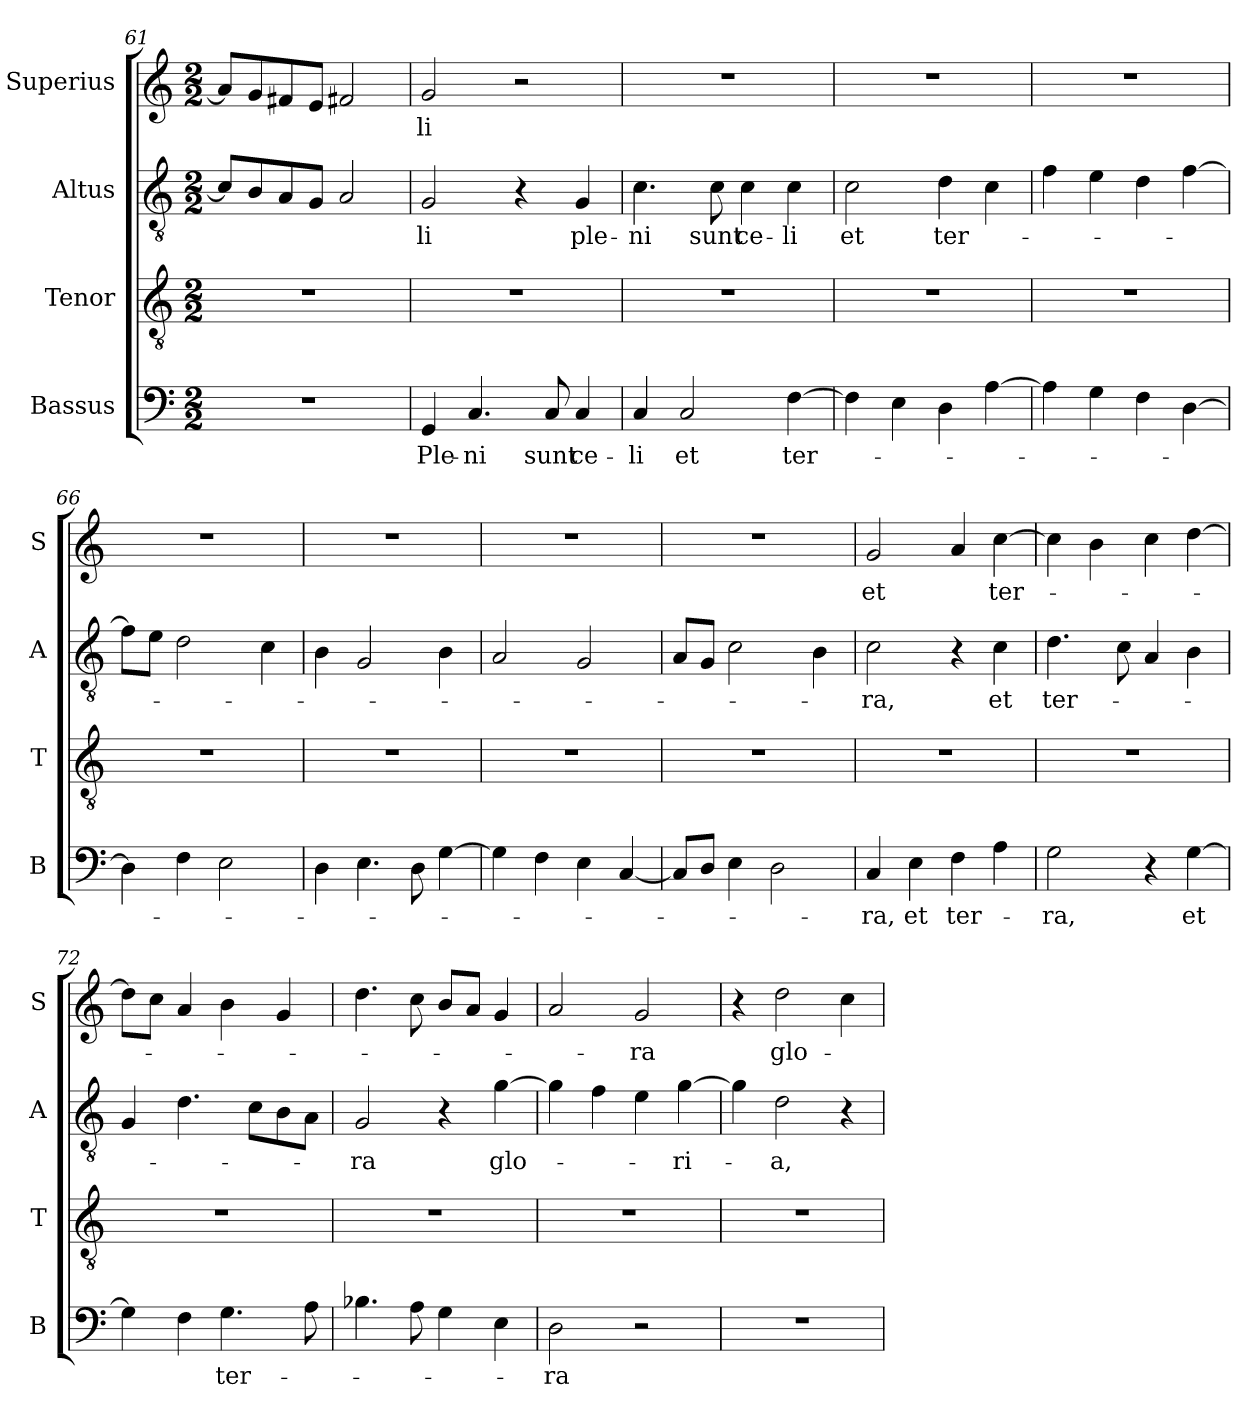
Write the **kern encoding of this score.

**kern	**text	**kern	**kern	**text	**kern	**text
*part4	*part4	*part3	*part2	*part2	*part1	*part1
*staff4	*staff4	*staff3	*staff2	*staff2	*staff1	*staff1
*I"Bassus	*	*I"Tenor	*I"Altus	*	*I"Superius	*
*I'B	*	*I'T	*I'A	*	*I'S	*
*clefF4	*	*clefGv2	*clefGv2	*	*clefG2	*
*M2/2	*	*M2/2	*M2/2	*	*M2/2	*
=61	=61	=61	=61	=61	=61	=61
1r	.	1r	8cL]	.	8aL]	.
.	.	.	8B	.	8g	.
.	.	.	8A	.	8f#X	.
.	.	.	8GJ	.	8eJ	.
.	.	.	2A	.	2f#X	.
=62	=62	=62	=62	=62	=62	=62
!	!LO:LY:i	!	!	!LO:LY:i	!	!LO:LY:i
4GG	Ple-	1r	2G	-li	2g	-li
!	!LO:LY:i	!	!	!	!	!
4.C	-ni	.	.	.	.	.
.	.	.	4r	.	2r	.
!	!LO:LY:i	!	!	!	!	!
8C	sunt	.	.	.	.	.
!	!	!	!	!LO:LY:i	!	!
4C	ce-	.	4G	ple-	.	.
=63	=63	=63	=63	=63	=63	=63
!	!	!	!	!LO:LY:i	!	!
4C	-li	1r	4.c	-ni	1r	.
2C	et	.	.	.	.	.
!	!	!	!	!LO:LY:i	!	!
.	.	.	8c	sunt	.	.
.	.	.	4c	ce-	.	.
[4F	ter-	.	4c	-li	.	.
=64	=64	=64	=64	=64	=64	=64
4F]	.	1r	2c	et	1r	.
4E	.	.	.	.	.	.
4D	.	.	4d	ter-	.	.
[4A	.	.	4c	.	.	.
=65	=65	=65	=65	=65	=65	=65
4A]	.	1r	4f	.	1r	.
4G	.	.	4e	.	.	.
4F	.	.	4d	.	.	.
[4D	.	.	[4f	.	.	.
=66	=66	=66	=66	=66	=66	=66
4D]	.	1r	8fL]	.	1r	.
.	.	.	8eJ	.	.	.
4F	.	.	2d	.	.	.
2E	.	.	.	.	.	.
.	.	.	4c	.	.	.
=67	=67	=67	=67	=67	=67	=67
4D	.	1r	4B	.	1r	.
4.E	.	.	2G	.	.	.
8D	.	.	.	.	.	.
[4G	.	.	4B	.	.	.
=68	=68	=68	=68	=68	=68	=68
4G]	.	1r	2A	.	1r	.
4F	.	.	.	.	.	.
4E	.	.	2G	.	.	.
[4C	.	.	.	.	.	.
=69	=69	=69	=69	=69	=69	=69
8CL]	.	1r	8AL	.	1r	.
8DJ	.	.	8GJ	.	.	.
4E	.	.	2c	.	.	.
2D	.	.	.	.	.	.
.	.	.	4B	.	.	.
=70	=70	=70	=70	=70	=70	=70
!	!LO:LY:i	!	!	!	!	!LO:LY:i
4C	-ra,	1r	2c	-ra,	2g	et
!	!LO:LY:i	!	!	!	!	!
4E	et	.	.	.	.	.
!	!LO:LY:i	!	!	!	!	!
4F	ter-	.	4r	.	4a	.
!	!	!	!	!LO:LY:i	!	!LO:LY:i
4A	.	.	4c	et	[4cc	ter-
=71	=71	=71	=71	=71	=71	=71
!	!LO:LY:i	!	!	!LO:LY:i	!	!
2G	-ra,	1r	4.d	ter-	4cc]	.
.	.	.	.	.	4b	.
.	.	.	8c	.	.	.
4r	.	.	4A	.	4cc	.
!	!LO:LY:i	!	!	!	!	!
[4G	et	.	4B	.	[4dd	.
=72	=72	=72	=72	=72	=72	=72
4G]	.	1r	4G	.	8ddL]	.
.	.	.	.	.	8ccJ	.
4F	.	.	4.d	.	4a	.
!	!LO:LY:i	!	!	!	!	!
4.G	ter-	.	.	.	4b	.
.	.	.	8cL	.	.	.
.	.	.	8B	.	4g	.
8A	.	.	8AJ	.	.	.
=73	=73	=73	=73	=73	=73	=73
!	!	!	!	!LO:LY:i	!	!
4.B-X	.	1r	2G	-ra	4.dd	.
8A	.	.	.	.	8cc	.
4G	.	.	4r	.	8bL	.
.	.	.	.	.	8aJ	.
4E	.	.	[4g	glo-	4g	.
=74	=74	=74	=74	=74	=74	=74
2D	-ra	1r	4g]	.	2a	.
.	.	.	4f	.	.	.
!	!	!	!	!	!	!LO:LY:i
2r	.	.	4e	.	2g	-ra
.	.	.	[4g	-ri-	.	.
=75	=75	=75	=75	=75	=75	=75
1r	.	1r	4g]	.	4r	.
!	!	!	!	!	!	!LO:LY:i
.	.	.	2d	-a,	2dd	glo-
.	.	.	4r	.	4cc	.
=	=	=	=	=	=	=
*-	*-	*-	*-	*-	*-	*-
